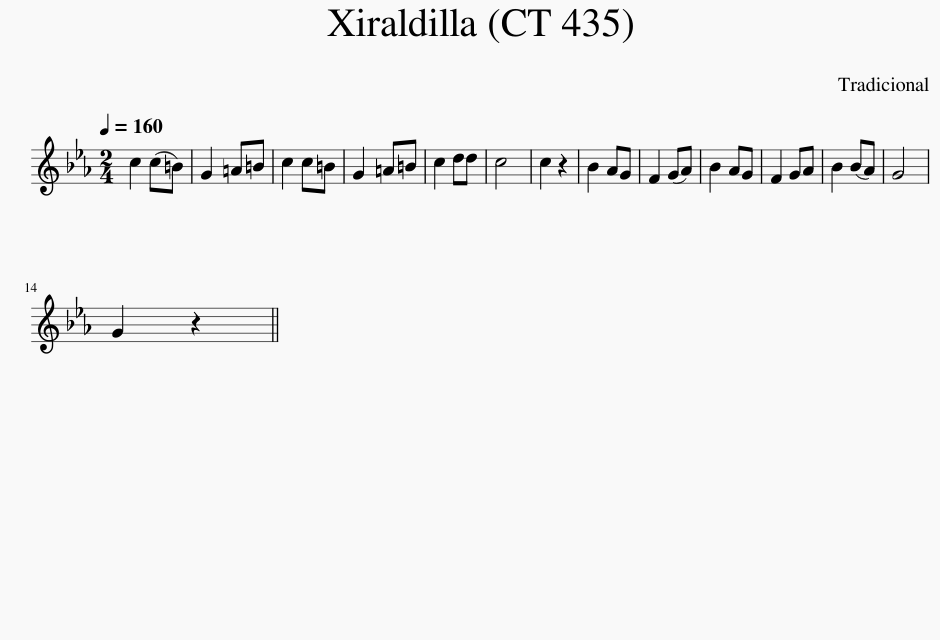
X:1
L:1/8
Q:1/4=160
M:2/4
I:linebreak $
K:Cmin
V:1 treble
V:1
 c2 (c=B) | G2 =A=B | c2 c=B | G2 =A=B | c2 dd | %5
 c4 | c2 z2 | B2 AG | F2 (GA) | B2 AG | %10
 F2 GA | B2 (BA) | G4 |$ G2 z2 || %14
